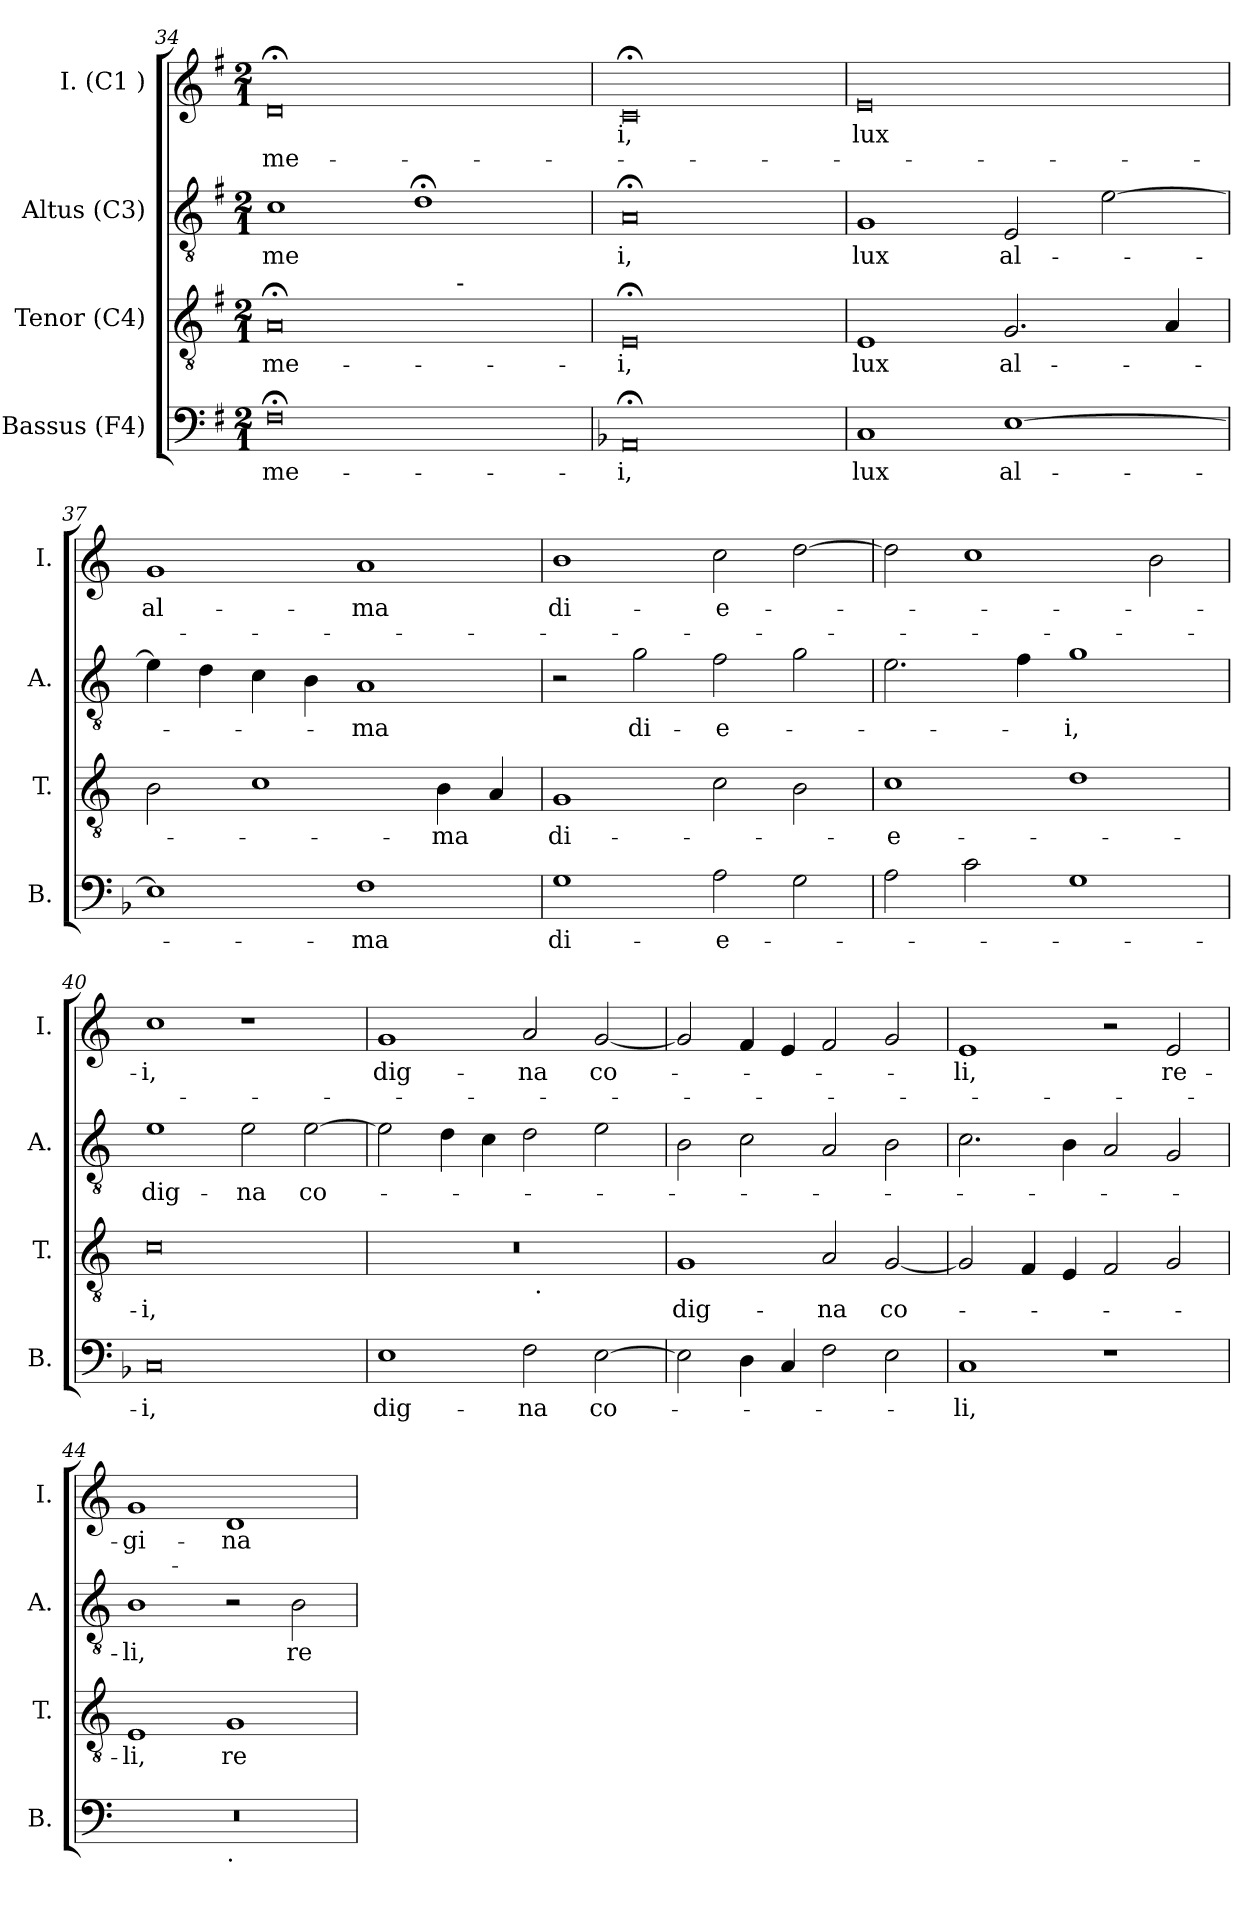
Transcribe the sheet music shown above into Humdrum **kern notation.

**kern	**text	**kern	**text	**kern	**text	**kern	**text	**text
*part4	*part4	*part3	*part3	*part2	*part2	*part1	*part1	*part1
*staff4	*staff4	*staff3	*staff3	*staff2	*staff2	*staff1	*staff1	*staff1
*I"Bassus (F4)	*	*I"Tenor (C4)	*	*I"Altus (C3)	*	*I"I. (C1 )	*	*
*I'B.	*	*I'T.	*	*I'A.	*	*I'I.	*	*
*clefF4	*	*clefGv2	*	*clefGv2	*	*clefG2	*	*
*k[f#]	*	*k[f#]	*	*k[f#]	*	*k[f#]	*	*
*G:	*	*G:	*	*G:	*	*G:	*	*
*M2/1	*	*M2/1	*	*M2/1	*	*M2/1	*	*
=34	=34	=34	=34	=34	=34	=34	=34	=34
!	!LO:LY:b:rj	!	!LO:LY:b:rj	!	!LO:LY:b	!	!	!LO:LY:b:rj
*	*	*^	*	*	*	*	*	*
0F#;<	me-	0A;	1ryy	me-	1c	me	0d;	.	me-
.	.	.	8ryy	.	1d;<	.	.	.	.
!	!	!	!LO:TX:a:t=-	!	!	!	!	!	!
.	.	.	2..ryy	.	.	.	.	.	.
*	*	*v	*v	*	*	*	*	*	*
!!LO:LB:g=z
=35	=35	=35	=35	=35	=35	=35	=35	=35
*k[b-]	*	*k[]	*	*k[]	*	*k[]	*	*
*F:	*	*C:	*	*C:	*	*C:	*	*
*	*	*^	*	*	*	*	*	*
!	!LO:LY:b:rj	!	!	!LO:LY:b:rj	!	!LO:LY:b:rj	!	!LO:LY:b:rj	!
*	*	*v	*v	*	*	*	*	*	*
0AA;	-i,	0E;	-i,	0A;	i,	0c;	-i,	.
=36	=36	=36	=36	=36	=36	=36	=36	=36
!	!LO:LY:b	!	!LO:LY:b	!	!LO:LY:b	!	!LO:LY:b	!
1C	lux	1E	lux	1G	lux	0e	lux	.
!	!LO:LY:b	!	!LO:LY:b	!	!LO:LY:b	!	!	!
[>1E	al-	2.G/	al-	2E/	al-	.	.	.
.	.	.	.	[>2e\	.	.	.	.
.	.	4A/	.	.	.	.	.	.
=37	=37	=37	=37	=37	=37	=37	=37	=37
!	!	!	!	!	!	!	!LO:LY:b	!
1E]	.	2B\	.	4e\]	.	1g	al-	.
.	.	.	.	4d\	.	.	.	.
.	.	1c	.	4c\	.	.	.	.
.	.	.	.	4B\	.	.	.	.
!	!LO:LY:b	!	!	!	!LO:LY:b	!	!LO:LY:b	!
1F	-ma	.	.	1A	-ma	1a	-ma	.
!	!	!	!LO:LY:b	!	!	!	!	!
.	.	4B\	-ma	.	.	.	.	.
.	.	4A/	.	.	.	.	.	.
=38	=38	=38	=38	=38	=38	=38	=38	=38
!	!LO:LY:b	!	!LO:LY:b	!	!	!	!LO:LY:b	!
1G	di-	1G	di-	2r	.	1b	di-	.
!	!	!	!	!	!LO:LY:b	!	!	!
.	.	.	.	2g\	di-	.	.	.
!	!LO:LY:b:rj	!	!	!	!LO:LY:b:rj	!	!LO:LY:b:rj	!
2A\	-e-	2c\	.	2f\	-e-	2cc\	-e-	.
2G\	.	2B\	.	2g\	.	[>2dd\	.	.
=39	=39	=39	=39	=39	=39	=39	=39	=39
!	!	!	!LO:LY:b:rj	!	!	!	!	!
2A\	.	1c	-e-	2.e\	.	2dd\]	.	.
2c\	.	.	.	.	.	1cc	.	.
.	.	.	.	4f\	.	.	.	.
!	!	!	!	!	!LO:LY:b	!	!	!
1G	.	1d	.	1g	-i,	.	.	.
.	.	.	.	.	.	2b\	.	.
=40	=40	=40	=40	=40	=40	=40	=40	=40
!	!LO:LY:b:rj	!	!LO:LY:b:rj	!	!LO:LY:b	!	!LO:LY:b	!
0C	-i,	0c	-i,	1e	dig-	1cc	-i,	.
!	!	!	!	!	!LO:LY:b	!	!	!
.	.	.	.	2e\	-na	1r	.	.
!	!	!	!	!	!LO:LY:b	!	!	!
.	.	.	.	[<2e\	co-	.	.	.
!!LO:LB:g=z
=41	=41	=41	=41	=41	=41	=41	=41	=41
*k[]	*	*	*	*	*	*	*	*
*C:	*	*	*	*	*	*	*	*
!	!LO:LY:b	!	!	!	!	!	!LO:LY:b	!
*	*	*^	*	*	*	*	*	*
1E	dig-	0r	1ryy	.	2e\]	.	1g	dig-	.
.	.	.	.	.	4d\	.	.	.	.
.	.	.	.	.	4c\	.	.	.	.
!	!LO:LY:b	!	!	!	!	!	!	!LO:LY:b	!
2F\	-na	.	32ryy	.	2d\	.	2a/	-na	.
!	!	!	!LO:TX:b:t=.	!	!	!	!	!	!
.	.	.	2ryy	.	.	.	.	.	.
!	!LO:LY:b	!	!	!	!	!	!	!LO:LY:b	!
[>2E\	co-	.	.	.	2e\	.	[<2g/	co-	.
.	.	.	4...ryy	.	.	.	.	.	.
=42	=42	=42	=42	=42	=42	=42	=42	=42	=42
!	!	!	!	!LO:LY:b	!	!	!	!	!
*	*	*v	*v	*	*	*	*	*	*
2E\]	.	1G	dig-	2B\	.	2g/]	.	.
4D\	.	.	.	2c\	.	4f/	.	.
4C/	.	.	.	.	.	4e/	.	.
!	!	!	!LO:LY:b	!	!	!	!	!
2F\	.	2A/	-na	2A/	.	2f/	.	.
!	!	!	!LO:LY:b	!	!	!	!	!
2E\	.	[<2G/	co-	2B\	.	2g/	.	.
=43	=43	=43	=43	=43	=43	=43	=43	=43
!	!LO:LY:b	!	!	!	!	!	!LO:LY:b	!
1C	-li,	2G/]	.	2.c\	.	1e	-li,	.
.	.	4F/	.	.	.	.	.	.
.	.	4E/	.	4B\	.	.	.	.
1r	.	2F/	.	2A/	.	2r	.	.
!	!	!	!	!	!	!	!LO:LY:b	!
.	.	2G/	.	2G/	.	2e/	re-	.
=44	=44	=44	=44	=44	=44	=44	=44	=44
!	!	!	!LO:LY:b	!	!LO:LY:b	!	!LO:LY:b	!
*^	*	*	*	*	*	*	*	*
0r	1ryy	.	1E	-li,	1B	-li,	1g	-gi-	.
!	!LO:TX:b:t=.	!	!	!	!	!	!	!	!
!	!	!	!	!LO:LY:b	!	!	!	!LO:LY:b	!
.	1ryy	.	1G	re-	2r	.	1d	-na	.
!	!	!	!	!	!	!LO:LY:b	!	!	!
.	.	.	.	.	2B\	re-	.	.	.
*v	*v	*	*	*	*	*	*	*	*
=	=	=	=	=	=	=	=	=
*-	*-	*-	*-	*-	*-	*-	*-	*-
